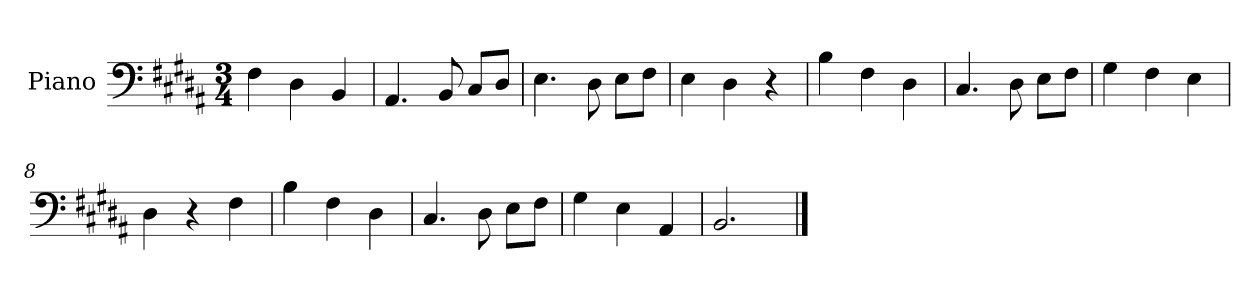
**kern
*part1
*staff1
*I"Piano
*I'Pno
*clefF4
*k[f#c#g#d#a#]
*M3/4
=1
4F#\
4D#\
4BB/
=2
4.AA#/
8BB/
8C#/L
8D#/J
=3
4.E\
8D#\
8E\L
8F#\J
=4
4E\
4D#\
4r
=5
4B\
4F#\
4D#\
=6
4.C#/
8D#\
8E\L
8F#\J
=7
4G#\
4F#\
4E\
=8
4D#\
4r
4F#\
=9
4B\
4F#\
4D#\
=10
4.C#/
8D#\
8E\L
8F#\J
=11
4G#\
4E\
4AA#/
=12
2.BB/
==
*-
